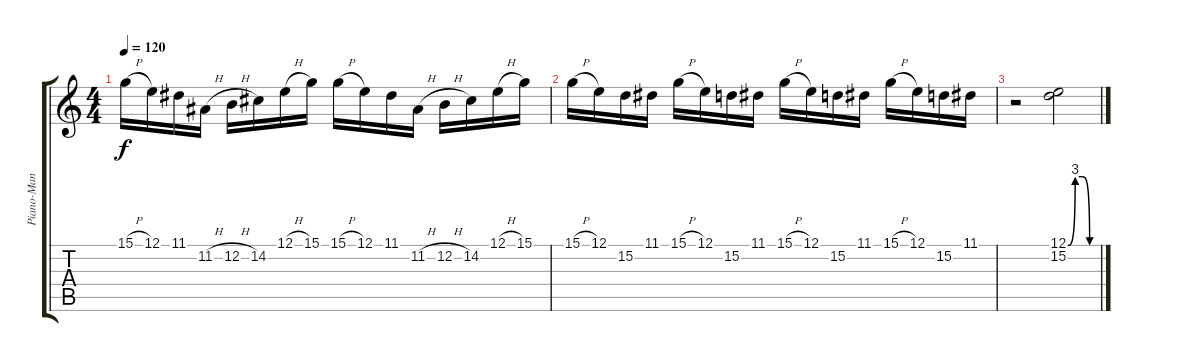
\track ("Piano-Man" "Piano-Man") {instrument honkytonkpiano}
\staff {score tabs}
\tuning (E4 B3 G3 D3 A2 E2) {hide}
\ts (4 4)
\tempo 120
\clef g2
\ks c
15.1{h}.16{dy f} 12.1.16 11.1.16 11.2{h}.16 12.2{h}.16 14.2.16 12.1{h}.16 15.1.16 15.1{h}.16 12.1.16 11.1.16 11.2{h}.16 12.2{h}.16 14.2.16 12.1{h}.16 15.1.16 |
15.1{h}.16 12.1.16 15.2.16 11.1.16 15.1{h}.16 12.1.16 15.2.16 11.1.16 15.1{h}.16 12.1.16 15.2.16 11.1.16 15.1{h}.16 12.1.16 15.2.16 11.1.16 |
r.2 (12.1{be (custom 0 0 15 12 30 12 45 0 60 0)} 15.2).2
